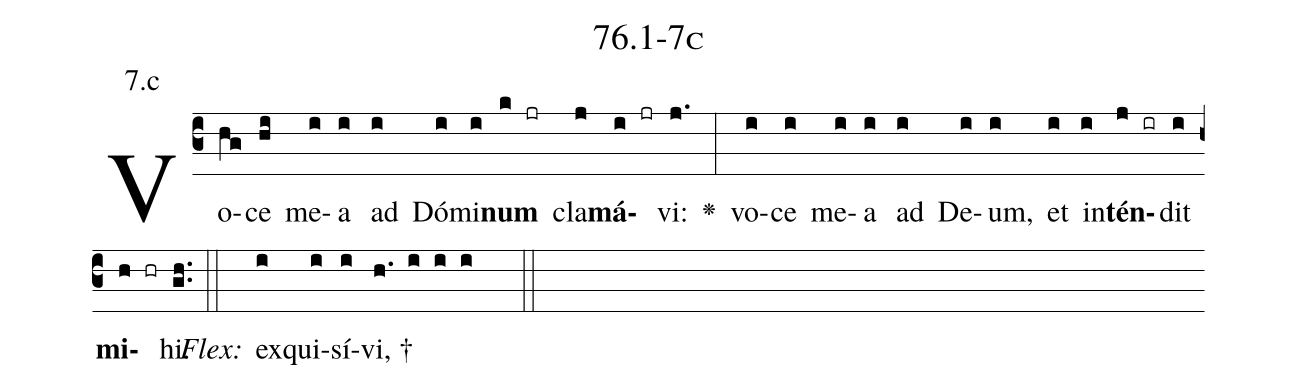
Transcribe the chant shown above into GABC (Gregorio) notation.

name: 76.1-7c;
annotation: 7.c;
%%
(c3)Vo(hg)ce(hi) me(i)a(i) ad(i) Dó(i)mi(i)<b>num</b>(k jr) cla(j)<b>má</b>(i jr)vi:(j.) <v>\greheightstar</v>(:) vo(i)ce(i) me(i)a(i) ad(i) De(i)um,(i) et(i) in(i)<b>tén</b>(j ir)dit(i) <b>mi</b>(h hr)hi.(gh..) (::)
<i>Flex:</i>()  ex(i)qui(i)sí(i)vi, †(h. i i i  ::)

%E(i) u(i) o(j) u(i) a(h) e.(gh..) (::)
